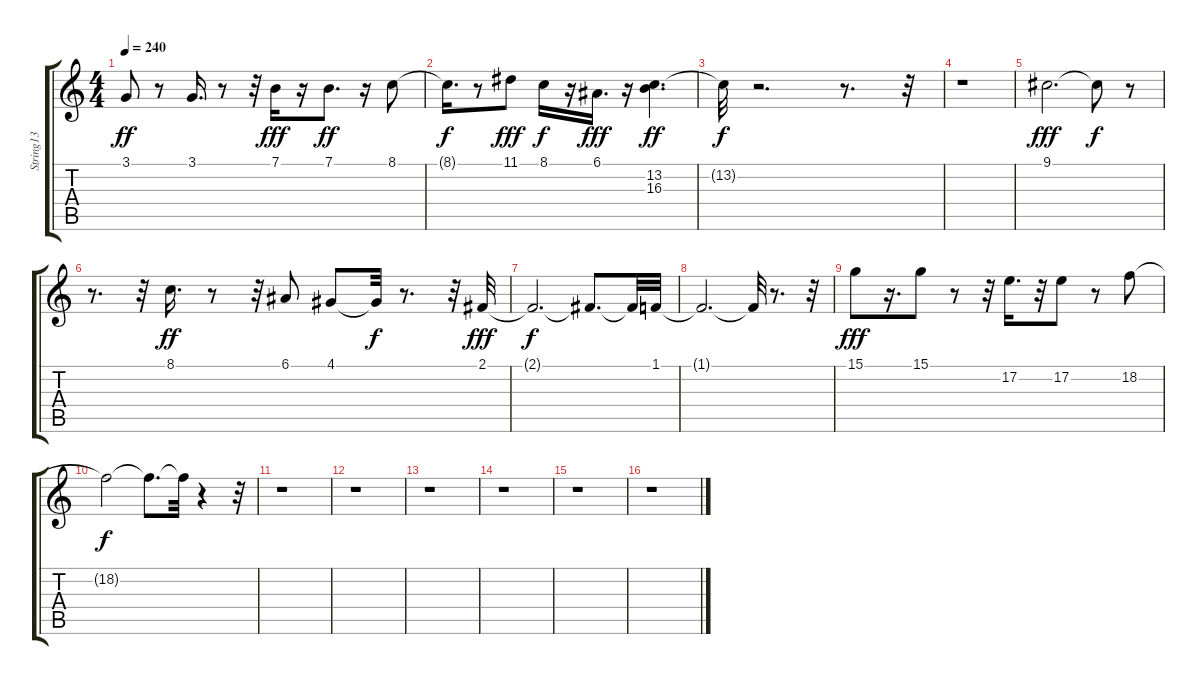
\track ("String13" "String13") {instrument stringensemble1}
\staff {score tabs}
\tuning (E4 B3 G3 D3 A2 E2) {hide}
\ts (4 4)
\tempo 240
\clef g2
\ks c
3.1.8{dy ff} r.8 3.1.16{d} r.8 r.32 7.1.16{dy fff} r.16 7.1.8{d dy ff} r.16 8.1.8 |
8.1{t}.16{d dy f} r.8 11.1.8{dy fff} 8.1.16{dy f} r.16 6.1.16{d dy fff} r.16 (13.2 16.3).4{d dy ff} |
13.2{t}.32{dy f} r.2{d} r.8{d} r.32 |
r.1 |
9.1.2{d dy fff} 9.1{t}.8{dy f} r.8 |
r.8{d} r.32 8.1.16{d dy ff} r.8 r.32 6.1.8 4.1.8 4.1{t}.32{dy f} r.8{d} r.32 2.1.32{dy fff} |
2.1{t}.2{d dy f} 2.1{t}.8{d} 2.1{t}.32 1.1.32 |
1.1{t}.2{d} 1.1{t}.32 r.8{d} r.32 |
15.1.8{dy fff} r.16{d} 15.1.8 r.8 r.32 17.2.16{d} r.32 17.2.8 r.8 18.2.8 |
18.2{t}.2{dy f} 18.2{t}.8{d} 18.2{t}.32 r.4 r.32 |
r.1 |
r.1 |
r.1 |
r.1 |
r.1 |
r.1
